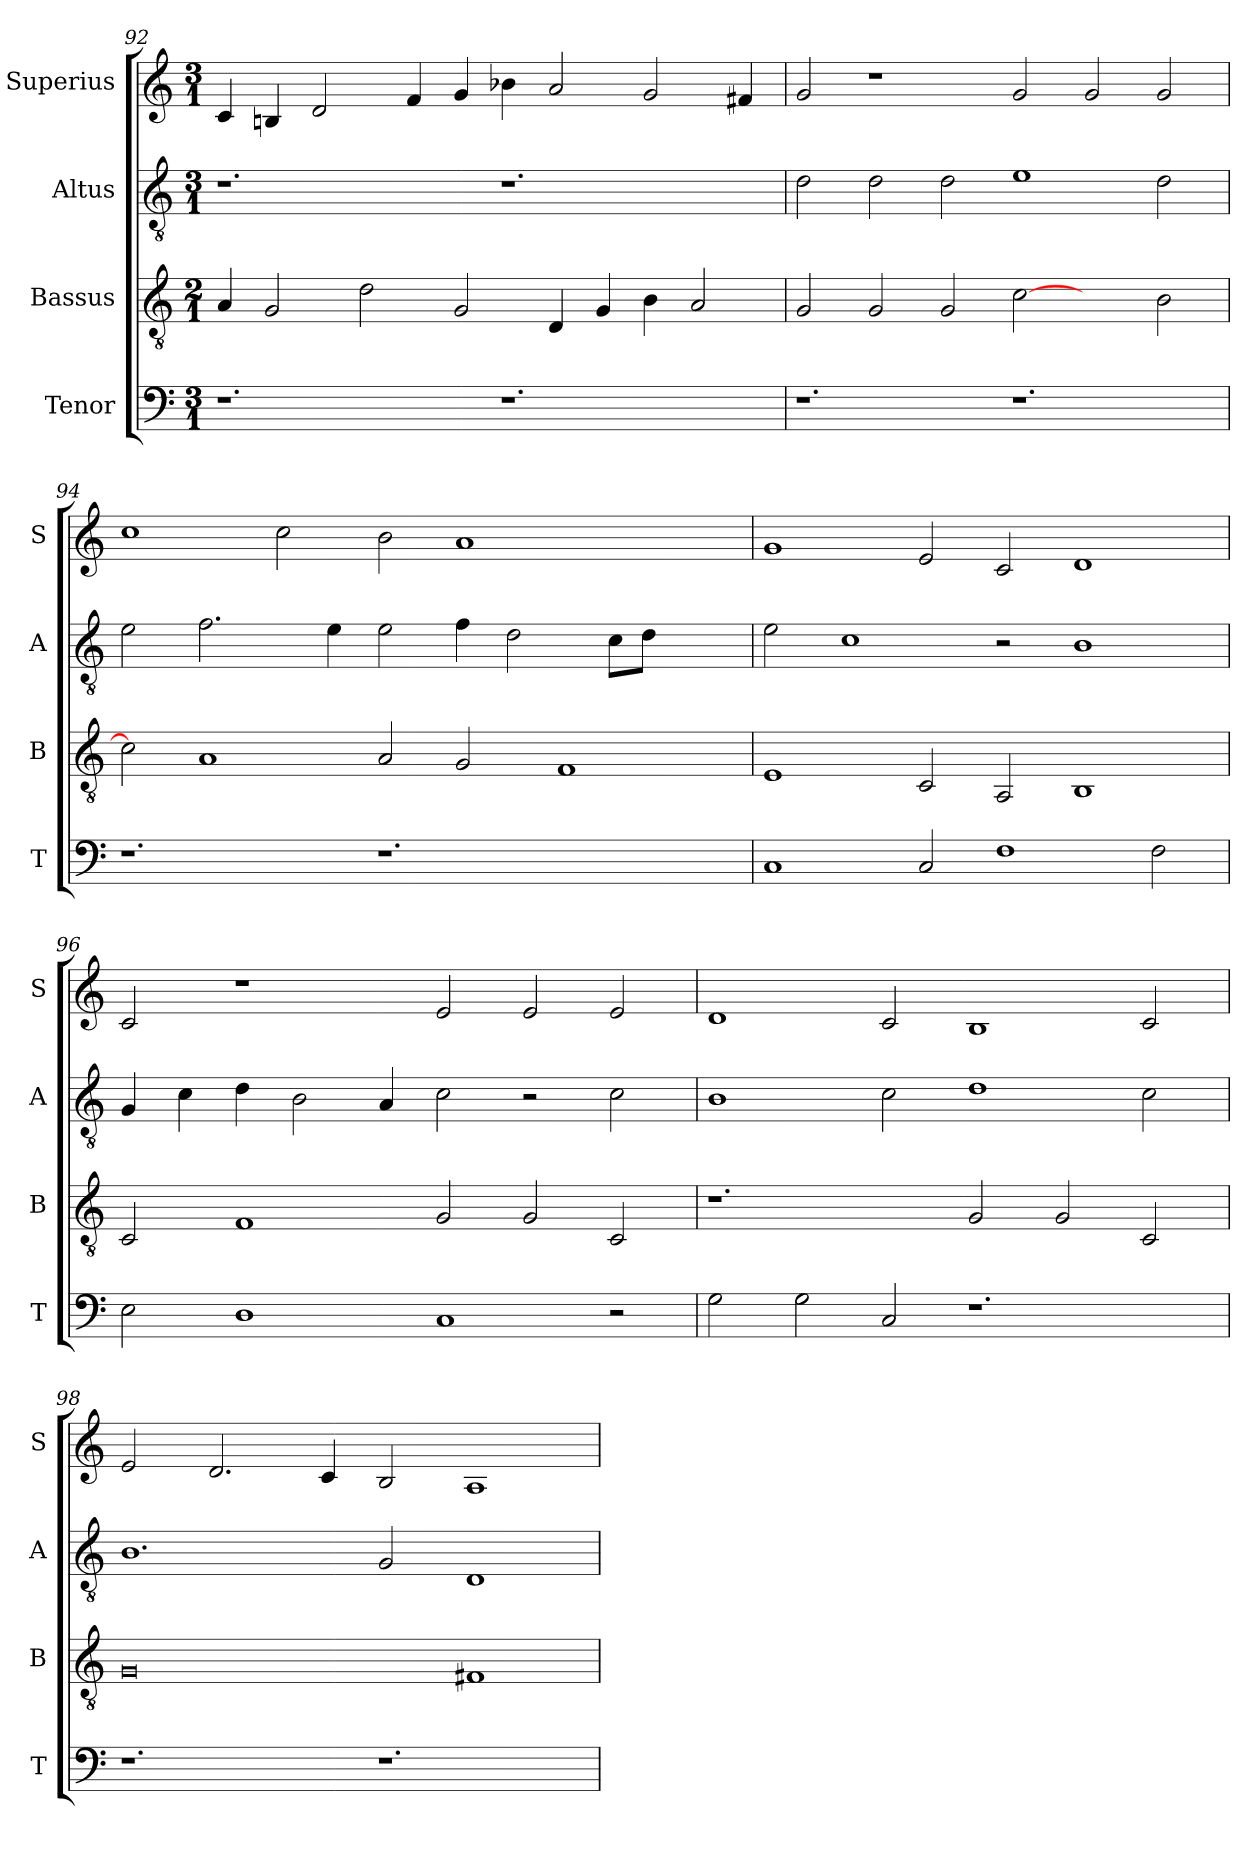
**kern	**kern	**kern	**kern
*part4	*part3	*part2	*part1
*staff4	*staff3	*staff2	*staff1
*I"Tenor	*I"Bassus	*I"Altus	*I"Superius
*I'T	*I'B	*I'A	*I'S
*clefF4	*clefGv2	*clefGv2	*clefG2
*k[]	*k[]	*k[]	*k[]
*M3/1	*M2/1	*M3/1	*M3/1
=92	=92	=92	=92
1.r	4A/	1.r	4c/
.	2G/	.	4Bn/
.	.	.	2d/
.	2d\	.	.
.	.	.	4f/
.	2G/	.	4g/
1.r	.	1.r	4b-X\
.	4D/	.	2a/
.	4G/	.	.
.	4B\	.	2g/
.	2A/	.	.
.	.	.	4f#X/
=93	=93	=93	=93
1.r	2G/	2d\	2g/
.	2G/	2d\	1r
.	2G/	2d\	.
1.r	[2c	1e	2g/
.	2ryy	.	2g/
.	2B\	2d\	2g/
=94	=94	=94	=94
1.r	2c]	2e\	1cc
.	1A	2.f\	.
.	.	.	2cc\
.	.	4e\	.
1.r	2A/	2e\	2b\
.	2G/	4f\	1a
.	.	2d\	.
.	1F	.	.
.	.	8c\L	.
.	.	8d\J	.
2ryy	.	2ryy	2ryy
=95	=95	=95	=95
1C	1E	2e\	1g
.	.	1c	.
2C/	2C/	.	2e/
1F	2AA/	2r	2c/
.	1BB	1B	1d
2F\	.	.	.
=96	=96	=96	=96
2E\	2C/	4G/	2c/
.	.	4c\	.
1D	1F	4d\	1r
.	.	2B\	.
.	.	4A/	.
1C	2G/	2c\	2e/
.	2G/	2r	2e/
2r	2C/	2c\	2e/
=97	=97	=97	=97
2G\	1.r	1B	1d
2G\	.	.	.
2C/	.	2c\	2c/
1.r	2G/	1d	1B
.	2G/	.	.
.	2C/	2c\	2c/
=98	=98	=98	=98
1.r	0G	1.B	2e/
.	.	.	2.d/
.	.	.	4c/
1.r	.	2G/	2B/
.	1F#X	1D	1A
=	=	=	=
*-	*-	*-	*-
